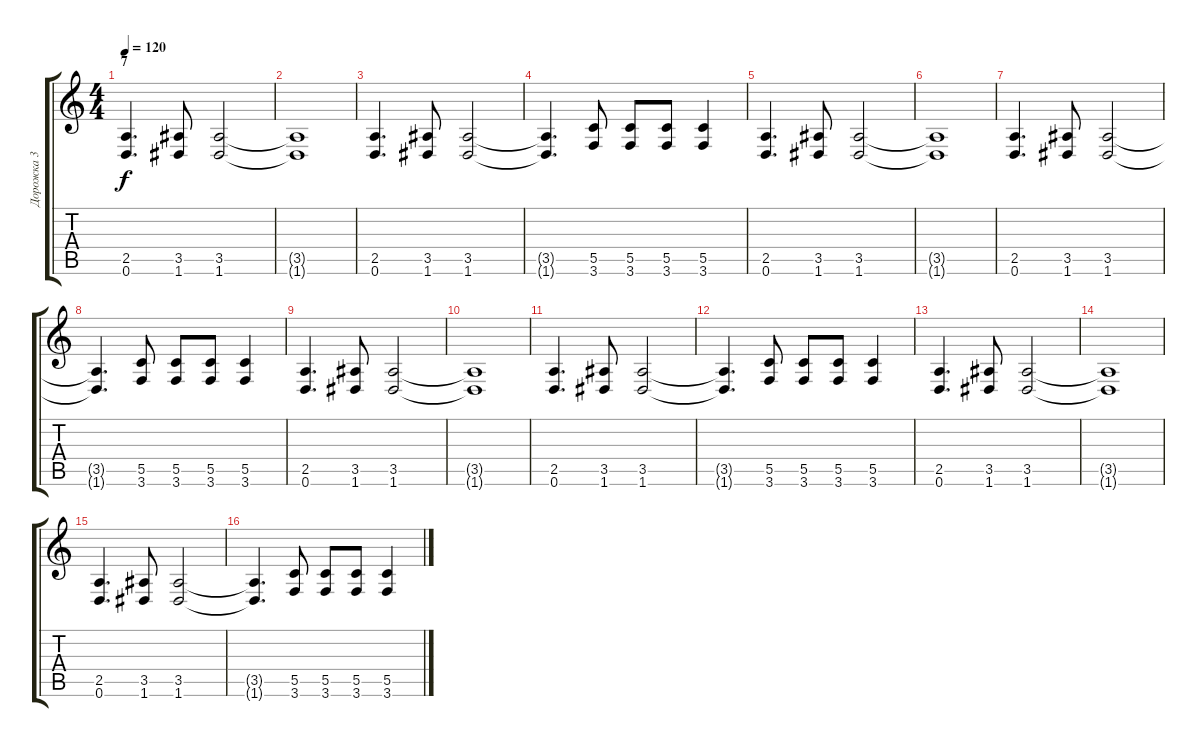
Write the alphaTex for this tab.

\track ("Дорожка 3" "Дорожка 3") {instrument distortionguitar}
\staff {score tabs}
\tuning (D4 A3 F3 C3 G2 D2) {hide}
\ts (4 4)
\section ("" "7")
\tempo 120
\clef g2
\ks c
(2.5 0.6).4{d dy f} (3.5 1.6).8 (3.5 1.6).2 |
(3.5{t} 1.6{t}).1 |
(2.5 0.6).4{d} (3.5 1.6).8 (3.5 1.6).2 |
(3.5{t} 1.6{t}).4{d} (5.5 3.6).8 (5.5 3.6).8 (5.5 3.6).8 (5.5 3.6).4 |
(2.5 0.6).4{d} (3.5 1.6).8 (3.5 1.6).2 |
(3.5{t} 1.6{t}).1 |
(2.5 0.6).4{d} (3.5 1.6).8 (3.5 1.6).2 |
(3.5{t} 1.6{t}).4{d} (5.5 3.6).8 (5.5 3.6).8 (5.5 3.6).8 (5.5 3.6).4 |
(2.5 0.6).4{d} (3.5 1.6).8 (3.5 1.6).2 |
(3.5{t} 1.6{t}).1 |
(2.5 0.6).4{d} (3.5 1.6).8 (3.5 1.6).2 |
(3.5{t} 1.6{t}).4{d} (5.5 3.6).8 (5.5 3.6).8 (5.5 3.6).8 (5.5 3.6).4 |
(2.5 0.6).4{d} (3.5 1.6).8 (3.5 1.6).2 |
(3.5{t} 1.6{t}).1 |
(2.5 0.6).4{d} (3.5 1.6).8 (3.5 1.6).2 |
(3.5{t} 1.6{t}).4{d} (5.5 3.6).8 (5.5 3.6).8 (5.5 3.6).8 (5.5 3.6).4
